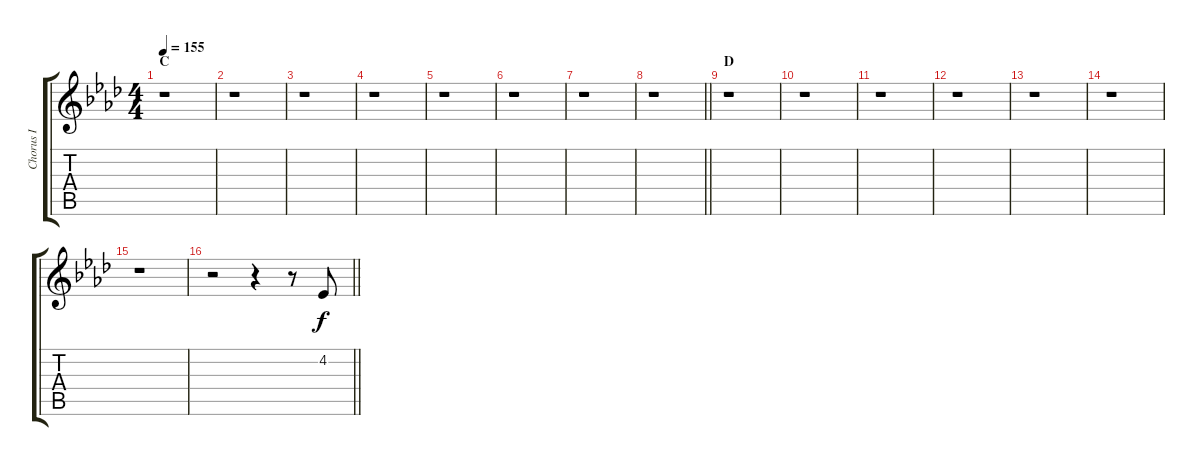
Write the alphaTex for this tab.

\track ("Chorus I" "Chorus I") {instrument voiceoohs}
\staff {score tabs}
\tuning (E4 B3 G3 D3 A2 E2) {hide}
\ts (4 4)
\section ("" "C")
\tempo 155
\clef g2
\ks ab
r.1{dy f} |
r.1 |
r.1 |
r.1 |
r.1 |
r.1 |
r.1 |
\barLineRight lightlight
r.1 |
\section ("" "D")
r.1 |
r.1 |
r.1 |
r.1 |
r.1 |
r.1 |
r.1 |
\barLineRight lightlight
r.2 r.4 r.8 4.2.8
